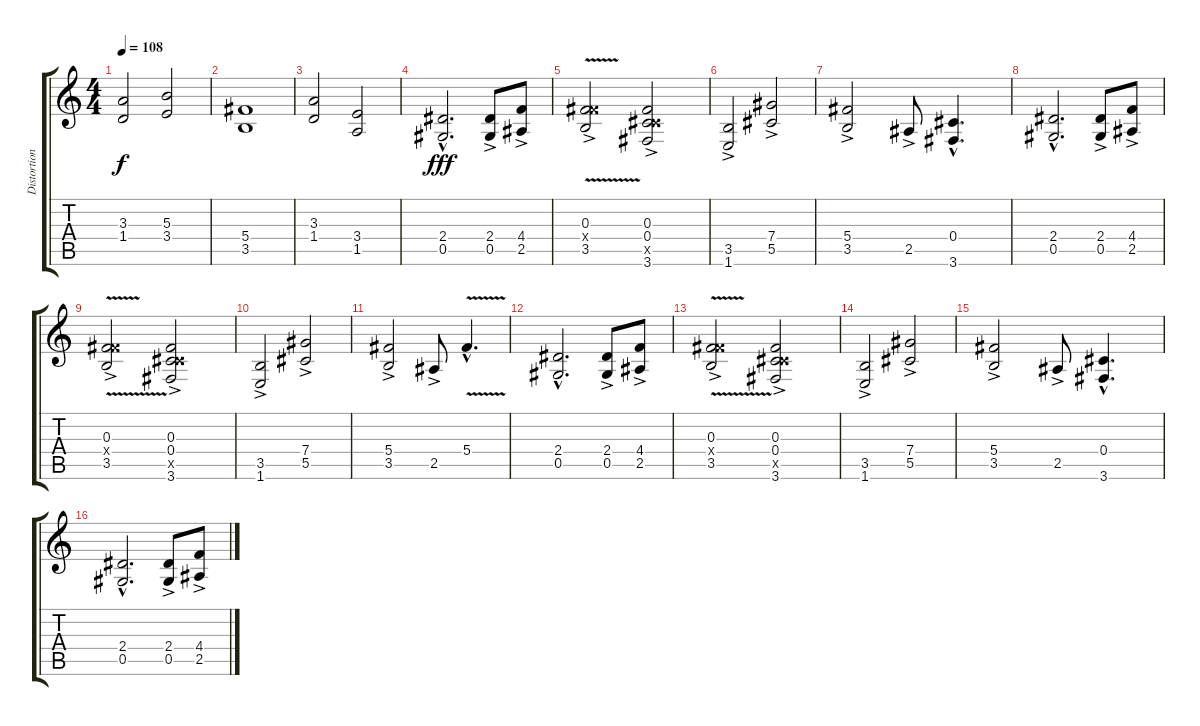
\track ("Distortion Guitar (Eb Tuning)" "Distortion") {instrument distortionguitar}
\staff {score tabs}
\tuning (Eb4 Bb3 Gb3 Db3 Ab2 Eb2) {hide}
\ts (4 4)
\tempo 108
\clef g2
\ks c
(3.3 1.4).2{dy f} (5.3 3.4).2 |
(5.4 3.5).1 |
(3.3 1.4).2 (3.4 1.5).2 |
(2.4{hac} 0.5{hac}).2{d dy fff volume 6 instrument overdrivenguitar} (2.4 0.5{ac}).8 (4.4 2.5{ac}).8 |
(0.3 5.4{x} 3.5{v ac}).2 (0.3 0.4 5.5{x} 3.6{ac}).2 |
(3.5 1.6{ac}).2 (7.4 5.5{ac}).2 |
(5.4 3.5{ac}).2 2.5{ac}.8 (0.4{hac} 3.6{hac}).4{d} |
(2.4{hac} 0.5{hac}).2{d} (2.4 0.5{ac}).8 (4.4 2.5{ac}).8 |
(0.3 5.4{x} 3.5{v ac}).2 (0.3 0.4 5.5{x} 3.6{ac}).2 |
(3.5 1.6{ac}).2 (7.4 5.5{ac}).2 |
(5.4 3.5{ac}).2 2.5{ac}.8 5.4{v hac}.4{d} |
(2.4{hac} 0.5{hac}).2{d} (2.4 0.5{ac}).8 (4.4 2.5{ac}).8 |
(0.3 5.4{x} 3.5{v ac}).2 (0.3 0.4 5.5{x} 3.6{ac}).2 |
(3.5 1.6{ac}).2 (7.4 5.5{ac}).2 |
(5.4 3.5{ac}).2 2.5{ac}.8 (0.4{hac} 3.6{hac}).4{d} |
(2.4{hac} 0.5{hac}).2{d} (2.4 0.5{ac}).8 (4.4 2.5{ac}).8
